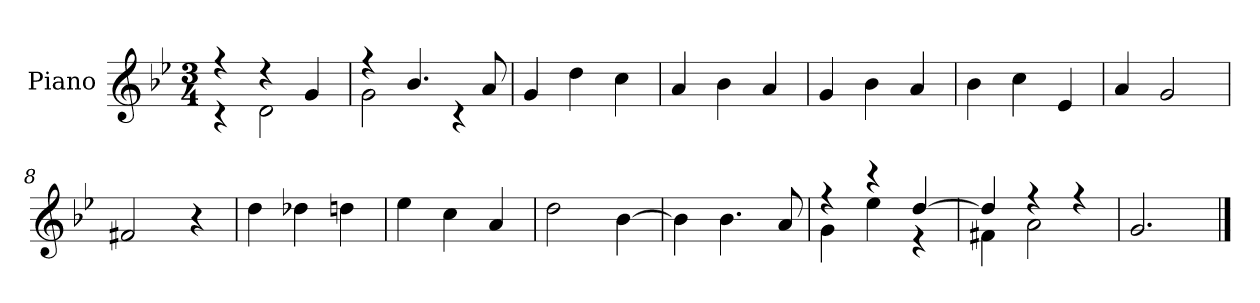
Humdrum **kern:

**kern
*part1
*staff1
*I"Piano
*I'P-no
*clefG2
*k[b-e-]
*M3/4
*MM178
=1
*^
4r	4r
4r	2d\
4g/	.
=2	=2
4r	2g\
4.b-/	.
.	4r
8a/	.
*v	*v
=3
4g/
4dd\
4cc\
=4
4a/
4b-\
4a/
=5
4g/
4b-\
4a/
=6
4b-\
4cc\
4e-/
=7
4a/
2g/
=8
2f#X/
4r
=9
4dd\
4dd-X\
4ddn\
=10
4ee-\
4cc\
4a/
!!LO:LB:g=z
=11
2dd\
[4b-\
=12
4b-\]
4.b-\
8a/
=13
*^
4r	4g\
4r	4ee-\
[4dd/	4r
=14	=14
4dd/]	4f#X\
4r	2a\
4r	.
*v	*v
=15
2.g/
==
*-
